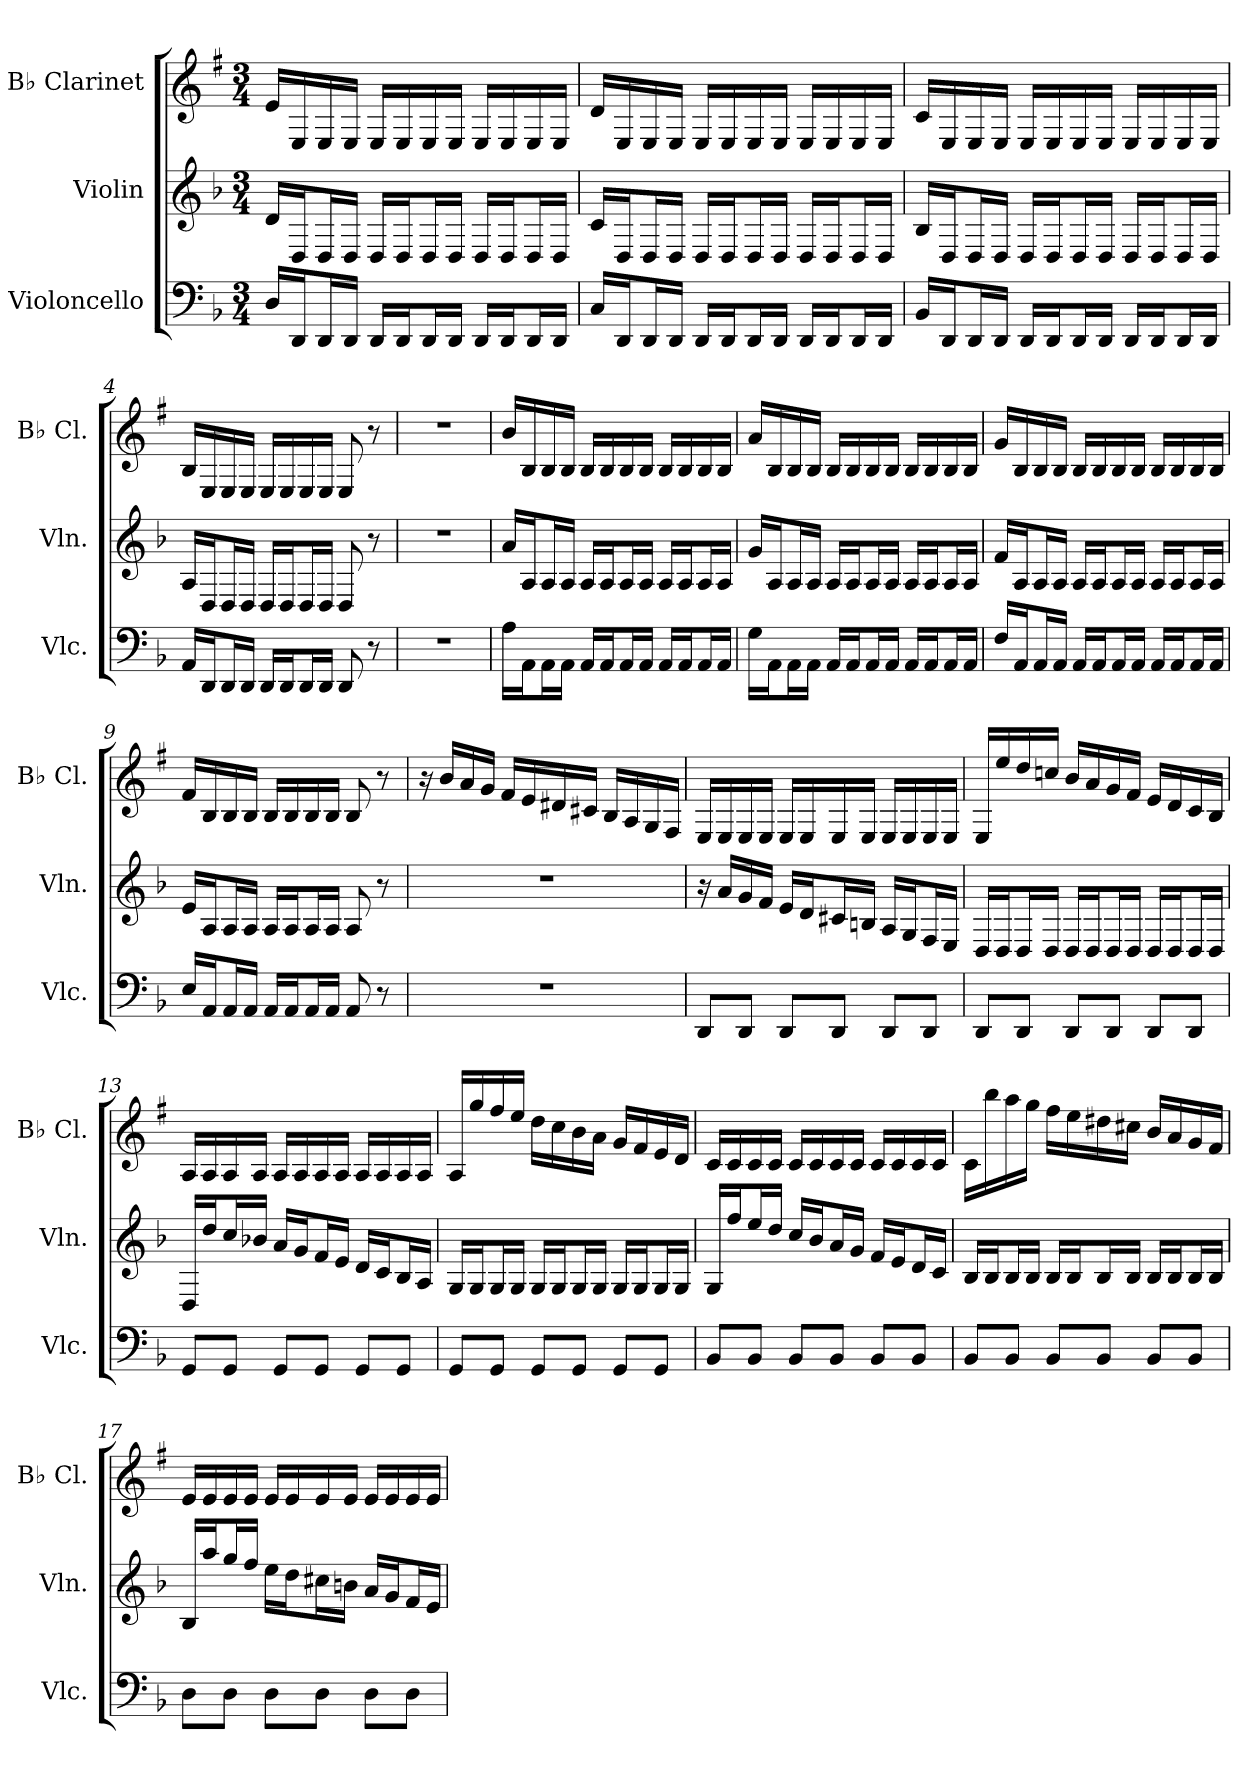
**kern	**kern	**kern
*part3	*part2	*part1
*staff3	*staff2	*staff1
*I"Violoncello	*I"Violin	*I"B♭ Clarinet
*I'Vlc.	*I'Vln.	*I'B♭ Cl.
*clefF4	*clefG2	*clefG2
*	*	*ITrd1c2
*k[b-]	*k[b-]	*k[b-]
*M3/4	*M3/4	*M3/4
*MM40	*MM40	*MM40
=1	=1	=1
16D/LL	16d/LL	16d/LL
16DD/J	16D/J	16D/
16DD/L	16D/L	16D/
16DD/JJ	16D/JJ	16D/JJ
16DD/LL	16D/LL	16D/LL
16DD/J	16D/J	16D/
16DD/L	16D/L	16D/
16DD/JJ	16D/JJ	16D/JJ
16DD/LL	16D/LL	16D/LL
16DD/J	16D/J	16D/
16DD/L	16D/L	16D/
16DD/JJ	16D/JJ	16D/JJ
=2	=2	=2
16C/LL	16c/LL	16c/LL
16DD/J	16D/J	16D/
16DD/L	16D/L	16D/
16DD/JJ	16D/JJ	16D/JJ
16DD/LL	16D/LL	16D/LL
16DD/J	16D/J	16D/
16DD/L	16D/L	16D/
16DD/JJ	16D/JJ	16D/JJ
16DD/LL	16D/LL	16D/LL
16DD/J	16D/J	16D/
16DD/L	16D/L	16D/
16DD/JJ	16D/JJ	16D/JJ
!!LO:LB:g=z
=3	=3	=3
16BB-/LL	16B-/LL	16B-/LL
16DD/J	16D/J	16D/
16DD/L	16D/L	16D/
16DD/JJ	16D/JJ	16D/JJ
16DD/LL	16D/LL	16D/LL
16DD/J	16D/J	16D/
16DD/L	16D/L	16D/
16DD/JJ	16D/JJ	16D/JJ
16DD/LL	16D/LL	16D/LL
16DD/J	16D/J	16D/
16DD/L	16D/L	16D/
16DD/JJ	16D/JJ	16D/JJ
=4	=4	=4
16AA/LL	16A/LL	16A/LL
16DD/J	16D/J	16D/
16DD/L	16D/L	16D/
16DD/JJ	16D/JJ	16D/JJ
16DD/LL	16D/LL	16D/LL
16DD/J	16D/J	16D/
16DD/L	16D/L	16D/
16DD/JJ	16D/JJ	16D/JJ
8DD/	8D/	8D/
8r	8r	8r
=5	=5	=5
2.r	2.r	2.r
!!LO:LB:g=z
=6	=6	=6
16A\LL	16a/LL	16a/LL
16AA\J	16A/J	16A/
16AA\L	16A/L	16A/
16AA\JJ	16A/JJ	16A/JJ
16AA/LL	16A/LL	16A/LL
16AA/J	16A/J	16A/
16AA/L	16A/L	16A/
16AA/JJ	16A/JJ	16A/JJ
16AA/LL	16A/LL	16A/LL
16AA/J	16A/J	16A/
16AA/L	16A/L	16A/
16AA/JJ	16A/JJ	16A/JJ
=7	=7	=7
16G\LL	16g/LL	16g/LL
16AA\J	16A/J	16A/
16AA\L	16A/L	16A/
16AA\JJ	16A/JJ	16A/JJ
16AA/LL	16A/LL	16A/LL
16AA/J	16A/J	16A/
16AA/L	16A/L	16A/
16AA/JJ	16A/JJ	16A/JJ
16AA/LL	16A/LL	16A/LL
16AA/J	16A/J	16A/
16AA/L	16A/L	16A/
16AA/JJ	16A/JJ	16A/JJ
!!LO:LB:g=z
=8	=8	=8
16F/LL	16f/LL	16f/LL
16AA/J	16A/J	16A/
16AA/L	16A/L	16A/
16AA/JJ	16A/JJ	16A/JJ
16AA/LL	16A/LL	16A/LL
16AA/J	16A/J	16A/
16AA/L	16A/L	16A/
16AA/JJ	16A/JJ	16A/JJ
16AA/LL	16A/LL	16A/LL
16AA/J	16A/J	16A/
16AA/L	16A/L	16A/
16AA/JJ	16A/JJ	16A/JJ
=9	=9	=9
16E/LL	16e/LL	16e/LL
16AA/J	16A/J	16A/
16AA/L	16A/L	16A/
16AA/JJ	16A/JJ	16A/JJ
16AA/LL	16A/LL	16A/LL
16AA/J	16A/J	16A/
16AA/L	16A/L	16A/
16AA/JJ	16A/JJ	16A/JJ
8AA/	8A/	8A/
8r	8r	8r
=10	=10	=10
2.r	2.r	16r
.	.	16a/LL
.	.	16g/
.	.	16f/JJ
.	.	16e/LL
.	.	16d/
.	.	16c#X/
.	.	16Bn/JJ
.	.	16A/LL
.	.	16G/
.	.	16F/
.	.	16E/JJ
!!LO:LB:g=z
=11	=11	=11
8DD/L	16r	16D/LL
.	16a/LL	16D/
8DD/J	16g/	16D/
.	16f/JJ	16D/JJ
8DD/L	16e/LL	16D/LL
.	16d/J	16D/
8DD/J	16c#X/L	16D/
.	16Bn/JJ	16D/JJ
8DD/L	16A/LL	16D/LL
.	16G/J	16D/
8DD/J	16F/L	16D/
.	16E/JJ	16D/JJ
=12	=12	=12
8DD/L	16D/LL	16D/LL
.	16D/J	16dd/
8DD/J	16D/L	16cc/
.	16D/JJ	16b-X/JJ
8DD/L	16D/LL	16a/LL
.	16D/J	16g/
8DD/J	16D/L	16f/
.	16D/JJ	16e/JJ
8DD/L	16D/LL	16d/LL
.	16D/J	16c/
8DD/J	16D/L	16B-/
.	16D/JJ	16A/JJ
!!LO:LB:g=z
=13	=13	=13
8GG/L	16D/LL	16G/LL
.	16dd/J	16G/
8GG/J	16cc/L	16G/
.	16b-X/JJ	16G/JJ
8GG/L	16a/LL	16G/LL
.	16g/J	16G/
8GG/J	16f/L	16G/
.	16e/JJ	16G/JJ
8GG/L	16d/LL	16G/LL
.	16c/J	16G/
8GG/J	16B-/L	16G/
.	16A/JJ	16G/JJ
=14	=14	=14
8GG/L	16G/LL	16G/LL
.	16G/J	16ff/
8GG/J	16G/L	16ee/
.	16G/JJ	16dd/JJ
8GG/L	16G/LL	16cc\LL
.	16G/J	16b-\
8GG/J	16G/L	16a\
.	16G/JJ	16g\JJ
8GG/L	16G/LL	16f/LL
.	16G/J	16e/
8GG/J	16G/L	16d/
.	16G/JJ	16c/JJ
=15	=15	=15
8BB-/L	16G/LL	16B-/LL
.	16ff/J	16B-/
8BB-/J	16ee/L	16B-/
.	16dd/JJ	16B-/JJ
8BB-/L	16cc/LL	16B-/LL
.	16b-/J	16B-/
8BB-/J	16a/L	16B-/
.	16g/JJ	16B-/JJ
8BB-/L	16f/LL	16B-/LL
.	16e/J	16B-/
8BB-/J	16d/L	16B-/
.	16c/JJ	16B-/JJ
!!LO:LB:g=z
=16	=16	=16
8BB-/L	16B-/LL	16B-\LL
.	16B-/J	16aa\
8BB-/J	16B-/L	16gg\
.	16B-/JJ	16ff\JJ
8BB-/L	16B-/LL	16ee\LL
.	16B-/J	16dd\
8BB-/J	16B-/L	16cc#X\
.	16B-/JJ	16bn\JJ
8BB-/L	16B-/LL	16a/LL
.	16B-/J	16g/
8BB-/J	16B-/L	16f/
.	16B-/JJ	16e/JJ
=17	=17	=17
8D\L	16B-/LL	16d/LL
.	16aa/J	16d/
8D\J	16gg/L	16d/
.	16ff/JJ	16d/JJ
8D\L	16ee\LL	16d/LL
.	16dd\J	16d/
8D\J	16cc#i\L	16d/
.	16bn\JJ	16d/JJ
8D\L	16a/LL	16d/LL
.	16g/J	16d/
8D\J	16f/L	16d/
.	16e/JJ	16d/JJ
=	=	=
*-	*-	*-
